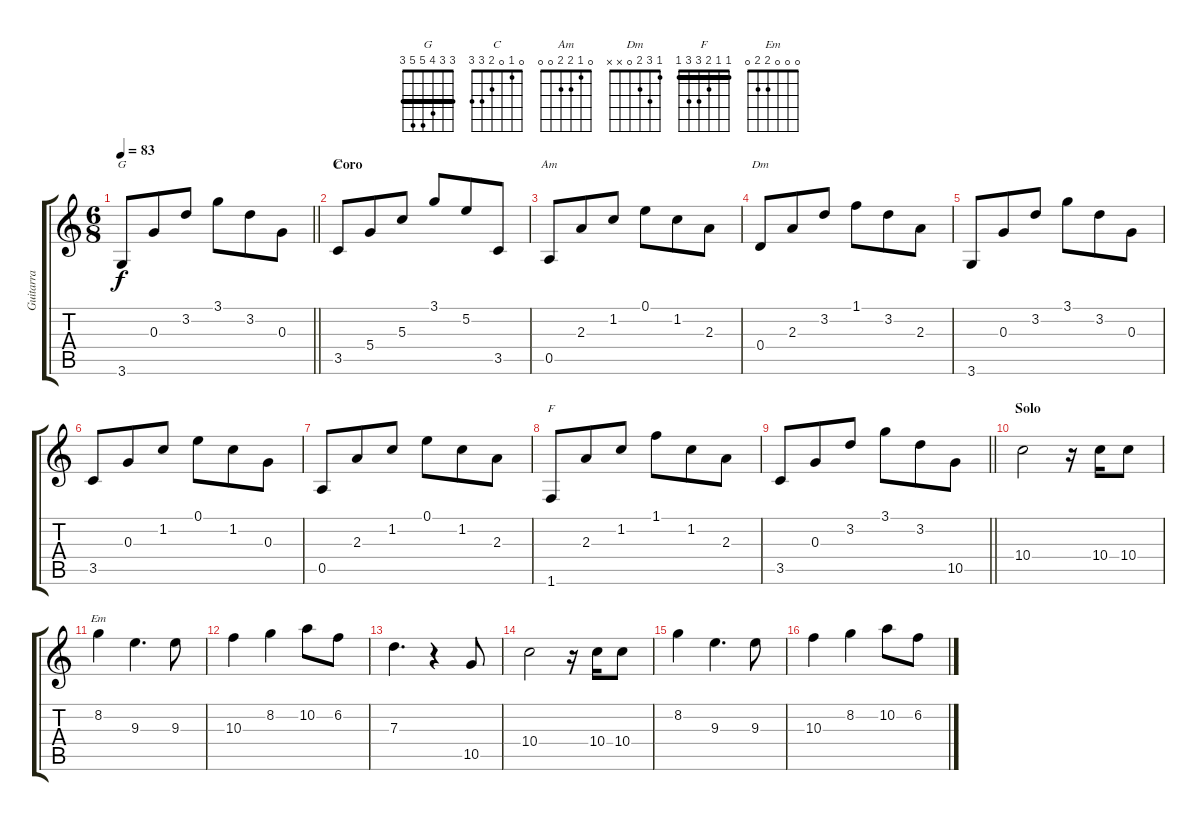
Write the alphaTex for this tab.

\track ("Guitarra" "Guitarra") {instrument electricguitarclean}
\staff {score tabs}
\tuning (E4 B3 G3 D3 A2 E2) {hide}
\chord ("G" 3 3 4 5 5 3) {barre 3}
\chord ("C" 0 1 0 2 3 3)
\chord ("Am" 0 1 2 2 0 0)
\chord ("Dm" 1 3 2 0 x x)
\chord ("F" 1 1 2 3 3 1) {barre 1}
\chord ("Em" 0 0 0 2 2 0)
\ts (6 8)
\tempo 83
\clef g2
\barLineRight lightlight
\ks c
3.6.8{ch "G" dy f} 0.3.8 3.2.8 3.1.8 3.2.8 0.3.8 |
\section ("" "Coro")
3.5.8{ch "C"} 5.4.8 5.3.8 3.1.8 5.2.8 3.5.8 |
0.5.8{ch "Am"} 2.3.8 1.2.8 0.1.8 1.2.8 2.3.8 |
0.4.8{ch "Dm"} 2.3.8 3.2.8 1.1.8 3.2.8 2.3.8 |
3.6.8 0.3.8 3.2.8 3.1.8 3.2.8 0.3.8 |
3.5.8 0.3.8 1.2.8 0.1.8 1.2.8 0.3.8 |
0.5.8 2.3.8 1.2.8 0.1.8 1.2.8 2.3.8 |
1.6.8{ch "F"} 2.3.8 1.2.8 1.1.8 1.2.8 2.3.8 |
\barLineRight lightlight
3.5.8 0.3.8 3.2.8 3.1.8 3.2.8 10.5.8{instrument distortionguitar} |
\section ("" "Solo")
10.4.2 r.16 10.4.16 10.4.8 |
8.2.4{ch "Em"} 9.3.4{d} 9.3.8 |
10.3.4 8.2.4 10.2.8 6.2.8 |
7.3.4{d} r.4 10.5.8 |
10.4.2 r.16 10.4.16 10.4.8 |
8.2.4 9.3.4{d} 9.3.8 |
10.3.4 8.2.4 10.2.8 6.2.8
